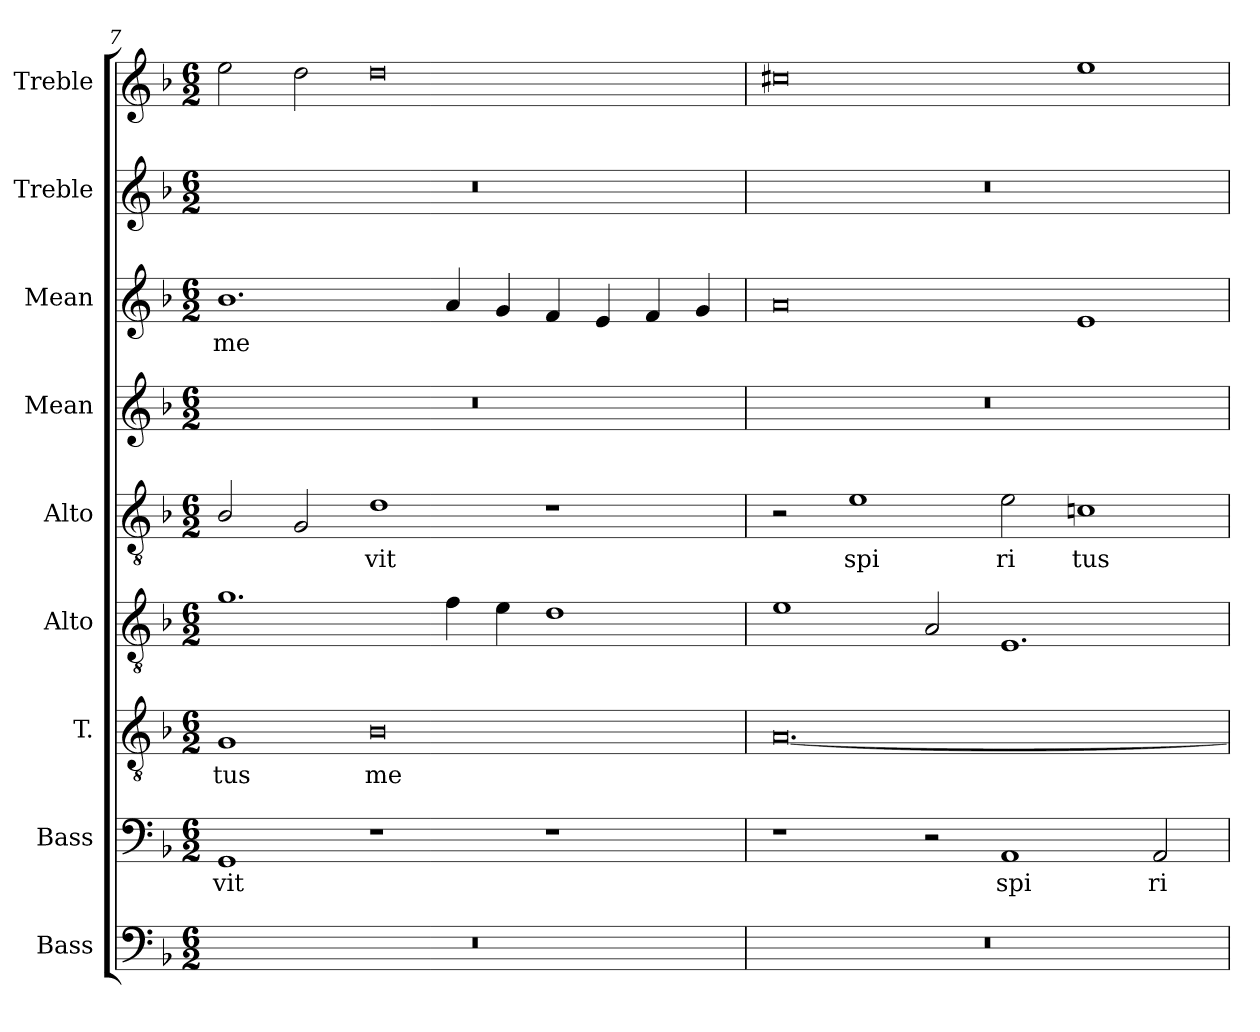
**kern	**kern	**text	**kern	**text	**kern	**kern	**text	**kern	**kern	**text	**kern	**kern
*part9	*part8	*part8	*part7	*part7	*part6	*part5	*part5	*part4	*part3	*part3	*part2	*part1
*staff9	*staff8	*staff8	*staff7	*staff7	*staff6	*staff5	*staff5	*staff4	*staff3	*staff3	*staff2	*staff1
*I"Bass	*I"Bass	*	*I"T.	*	*I"Alto	*I"Alto	*	*I"Mean	*I"Mean	*	*I"Treble	*I"Treble
*I'B.	*I'B.	*	*I'T.	*	*I'A2.	*I'A1.	*	*I'M.	*I'M.	*	*I'Tr.	*I'Tr.
*clefF4	*clefF4	*	*clefGv2	*	*clefGv2	*clefGv2	*	*clefG2	*clefG2	*	*clefG2	*clefG2
*	*	*	*ITrd7c12	*	*ITrd7c12	*ITrd7c12	*	*	*	*	*	*
*k[b-]	*k[b-]	*	*k[b-]	*	*k[b-]	*k[b-]	*	*k[b-]	*k[b-]	*	*k[b-]	*k[b-]
*F:	*F:	*	*F:	*	*F:	*F:	*	*F:	*F:	*	*F:	*F:
*M6/2	*M6/2	*	*M6/2	*	*M6/2	*M6/2	*	*M6/2	*M6/2	*	*M6/2	*M6/2
=7	=7	=7	=7	=7	=7	=7	=7	=7	=7	=7	=7	=7
!LO:N:vis=1	!	!	!	!	!	!	!	!	!	!	!	!
!	!	!LO:LY:b:color=#000000	!	!	!	!	!	!	!	!	!	!
!	!	!	!	!LO:LY:b:color=#000000	!	!	!	!LO:N:vis=1	!	!	!	!
!	!	!	!	!	!	!	!	!	!	!LO:LY:b:color=#000000	!LO:N:vis=1	!
0.r	1GGi	vit	1GGi	tus	1.Gi	2BB-i/	.	0.r	1.b-i	me	0.r	2eei\
.	.	.	.	.	.	2GGi/	.	.	.	.	.	2ddi\
!	!	!	!	!LO:LY:b:color=#000000	!	!	!	!	!	!	!	!
!	!	!	!	!	!	!	!LO:LY:b:color=#000000	!	!	!	!	!
.	1r	.	0BB-i	me	.	1Di	vit	.	.	.	.	0ddi
.	.	.	.	.	4Fi\	.	.	.	4ai/	.	.	.
.	.	.	.	.	4Ei\	.	.	.	4gi/	.	.	.
.	1r	.	.	.	1Di	1r	.	.	4fi/	.	.	.
.	.	.	.	.	.	.	.	.	4ei/	.	.	.
.	.	.	.	.	.	.	.	.	4fi/	.	.	.
.	.	.	.	.	.	.	.	.	4gi/	.	.	.
=8	=8	=8	=8	=8	=8	=8	=8	=8	=8	=8	=8	=8
!LO:N:vis=1	!	!	!	!	!	!	!	!LO:N:vis=1	!	!	!LO:N:vis=1	!
0.r	1r	.	[<0.AAi	.	1Ei	2r	.	0.r	0ai	.	0.r	0cc#Xi
!	!	!	!	!	!	!	!LO:LY:b:color=#000000	!	!	!	!	!
.	.	.	.	.	.	1Ei	spi	.	.	.	.	.
.	2r	.	.	.	2AAi/	.	.	.	.	.	.	.
!	!	!LO:LY:b:color=#000000	!	!	!	!	!	!	!	!	!	!
!	!	!	!	!	!	!	!LO:LY:b:color=#000000	!	!	!	!	!
.	1AAi	spi	.	.	1.EEi	2Ei\	ri	.	.	.	.	.
!	!	!	!	!	!	!	!LO:LY:b:color=#000000	!	!	!	!	!
.	.	.	.	.	.	1Cni	tus	.	1ei	.	.	1eei
!	!	!LO:LY:b:color=#000000	!	!	!	!	!	!	!	!	!	!
.	2AAi/	ri	.	.	.	.	.	.	.	.	.	.
=	=	=	=	=	=	=	=	=	=	=	=	=
*-	*-	*-	*-	*-	*-	*-	*-	*-	*-	*-	*-	*-
